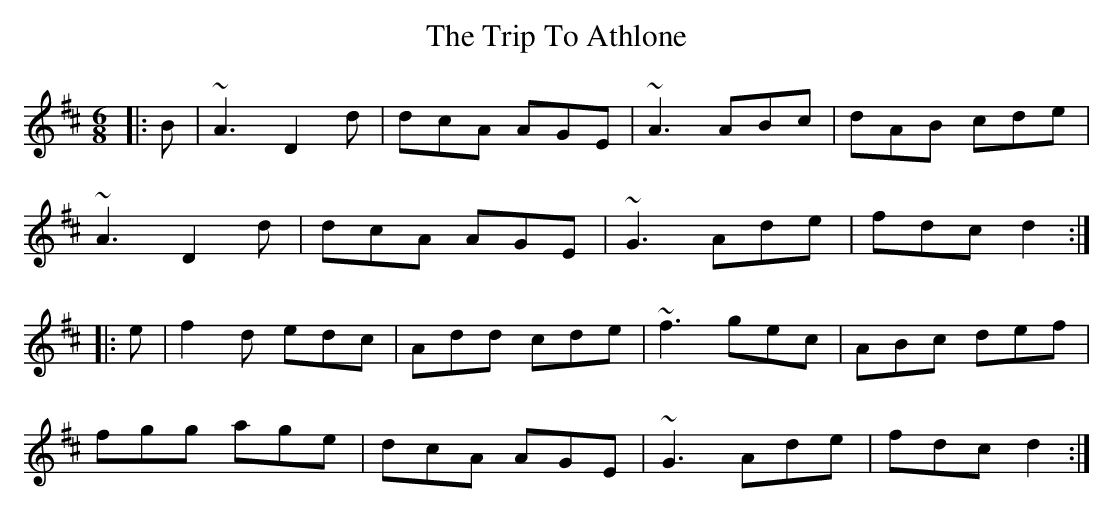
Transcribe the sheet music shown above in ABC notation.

X:1
T: The Trip To Athlone
M: 6/8
L: 1/8
K: Dmaj
|:B|~A3 D2d|dcA AGE|~A3 ABc|dAB cde|
~A3 D2d|dcA AGE|~G3 Ade|fdc d2:|
|:e|f2d edc|Add cde|~f3 gec|ABc def|
fgg age|dcA AGE|~G3 Ade|fdc d2:|
